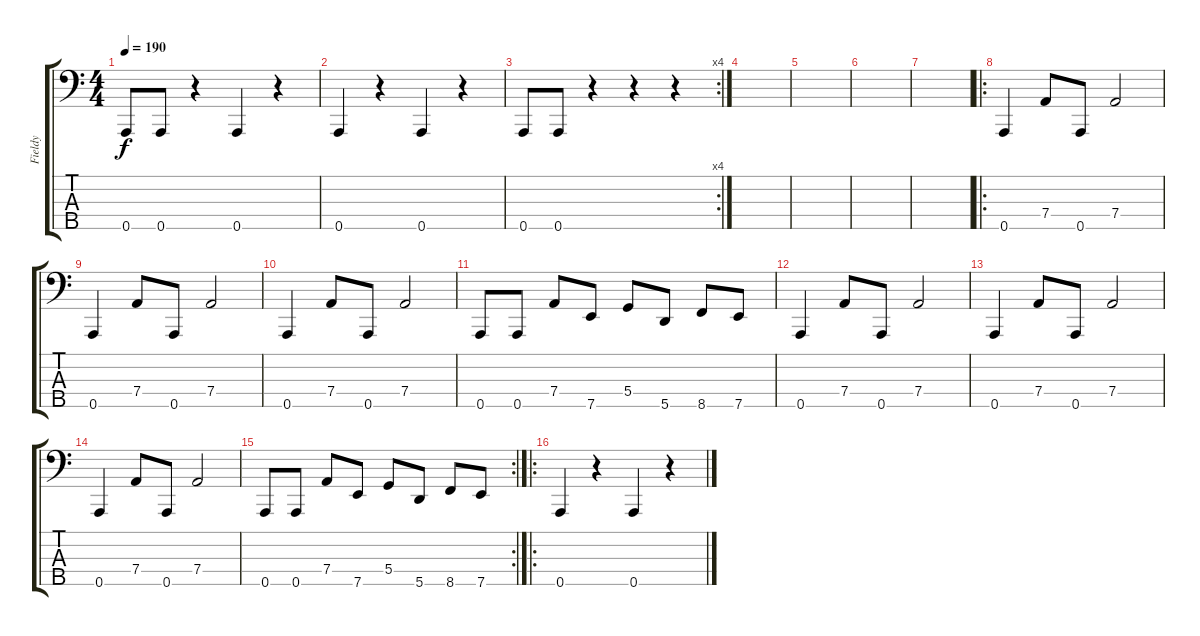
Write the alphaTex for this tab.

\track ("Fieldy" "Fieldy") {instrument slapbass1}
\staff {score tabs}
\tuning (F2 C2 G1 D1 A0) {hide}
\ts (4 4)
\tempo 190
\clef f4
\ks c
0.5.8{dy f} 0.5.8 r.4 0.5.4 r.4 |
0.5.4 r.4 0.5.4 r.4 |
\rc 4
0.5.8 0.5.8 r.4 r.4 r.4 |
|
|
|
|
\ro
0.5.4 7.4.8 0.5.8 7.4.2 |
0.5.4 7.4.8 0.5.8 7.4.2 |
0.5.4 7.4.8 0.5.8 7.4.2 |
0.5.8 0.5.8 7.4.8 7.5.8 5.4.8 5.5.8 8.5.8 7.5.8 |
0.5.4 7.4.8 0.5.8 7.4.2 |
0.5.4 7.4.8 0.5.8 7.4.2 |
0.5.4 7.4.8 0.5.8 7.4.2 |
\rc 2
0.5.8 0.5.8 7.4.8 7.5.8 5.4.8 5.5.8 8.5.8 7.5.8 |
\ro
0.5.4 r.4 0.5.4 r.4
